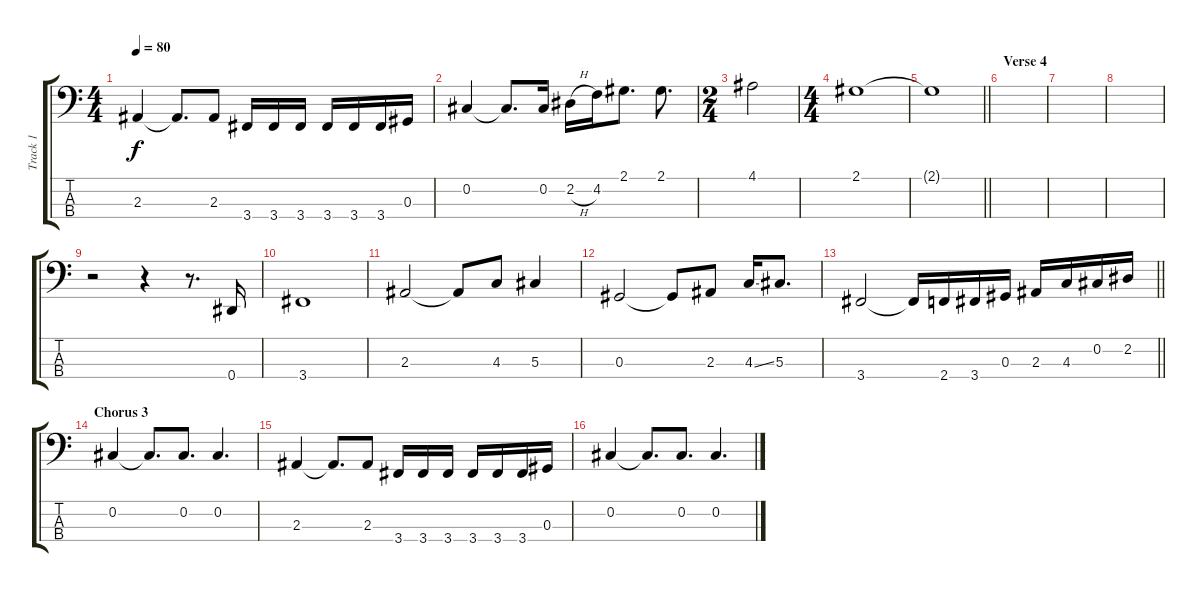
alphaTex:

\track ("Track 1" "Track 1") {instrument electricbassfinger}
\staff {score tabs}
\tuning (Gb2 Db2 Ab1 Eb1) {hide}
\ts (4 4)
\tempo 80
\clef f4
\ks c
2.3.4{dy f} 2.3{t}.8{d} 2.3.8 3.4.16 3.4.16 3.4.16 3.4.16 3.4.16 3.4.16 0.3.16 |
0.2.4 0.2{t}.8{d} 0.2.16 2.2{h}.16 4.2.16 2.1.8{d} 2.1.8{d} |
\ts (2 4)
4.1.2 |
\ts (4 4)
2.1.1 |
\barLineRight lightlight
2.1{t}.1 |
\section ("" "Verse 4")
|
|
|
r.2 r.4 r.8{d} 0.4.16 |
3.4.1 |
2.3.2 2.3{t}.8 4.3.8 5.3.4 |
0.3.2 0.3{t}.8 2.3.8 4.3{ss}.16 5.3.8{d} |
\barLineRight lightlight
3.4.2 3.4{t}.16 2.4.16 3.4.16 0.3.16 2.3.16 4.3.16 0.2.16 2.2.16 |
\section ("" "Chorus 3")
0.2.4 0.2{t}.8{d} 0.2.8{d} 0.2.4{d} |
2.3.4 2.3{t}.8{d} 2.3.8 3.4.16 3.4.16 3.4.16 3.4.16 3.4.16 3.4.16 0.3.16 |
0.2.4 0.2{t}.8{d} 0.2.8{d} 0.2.4{d}
